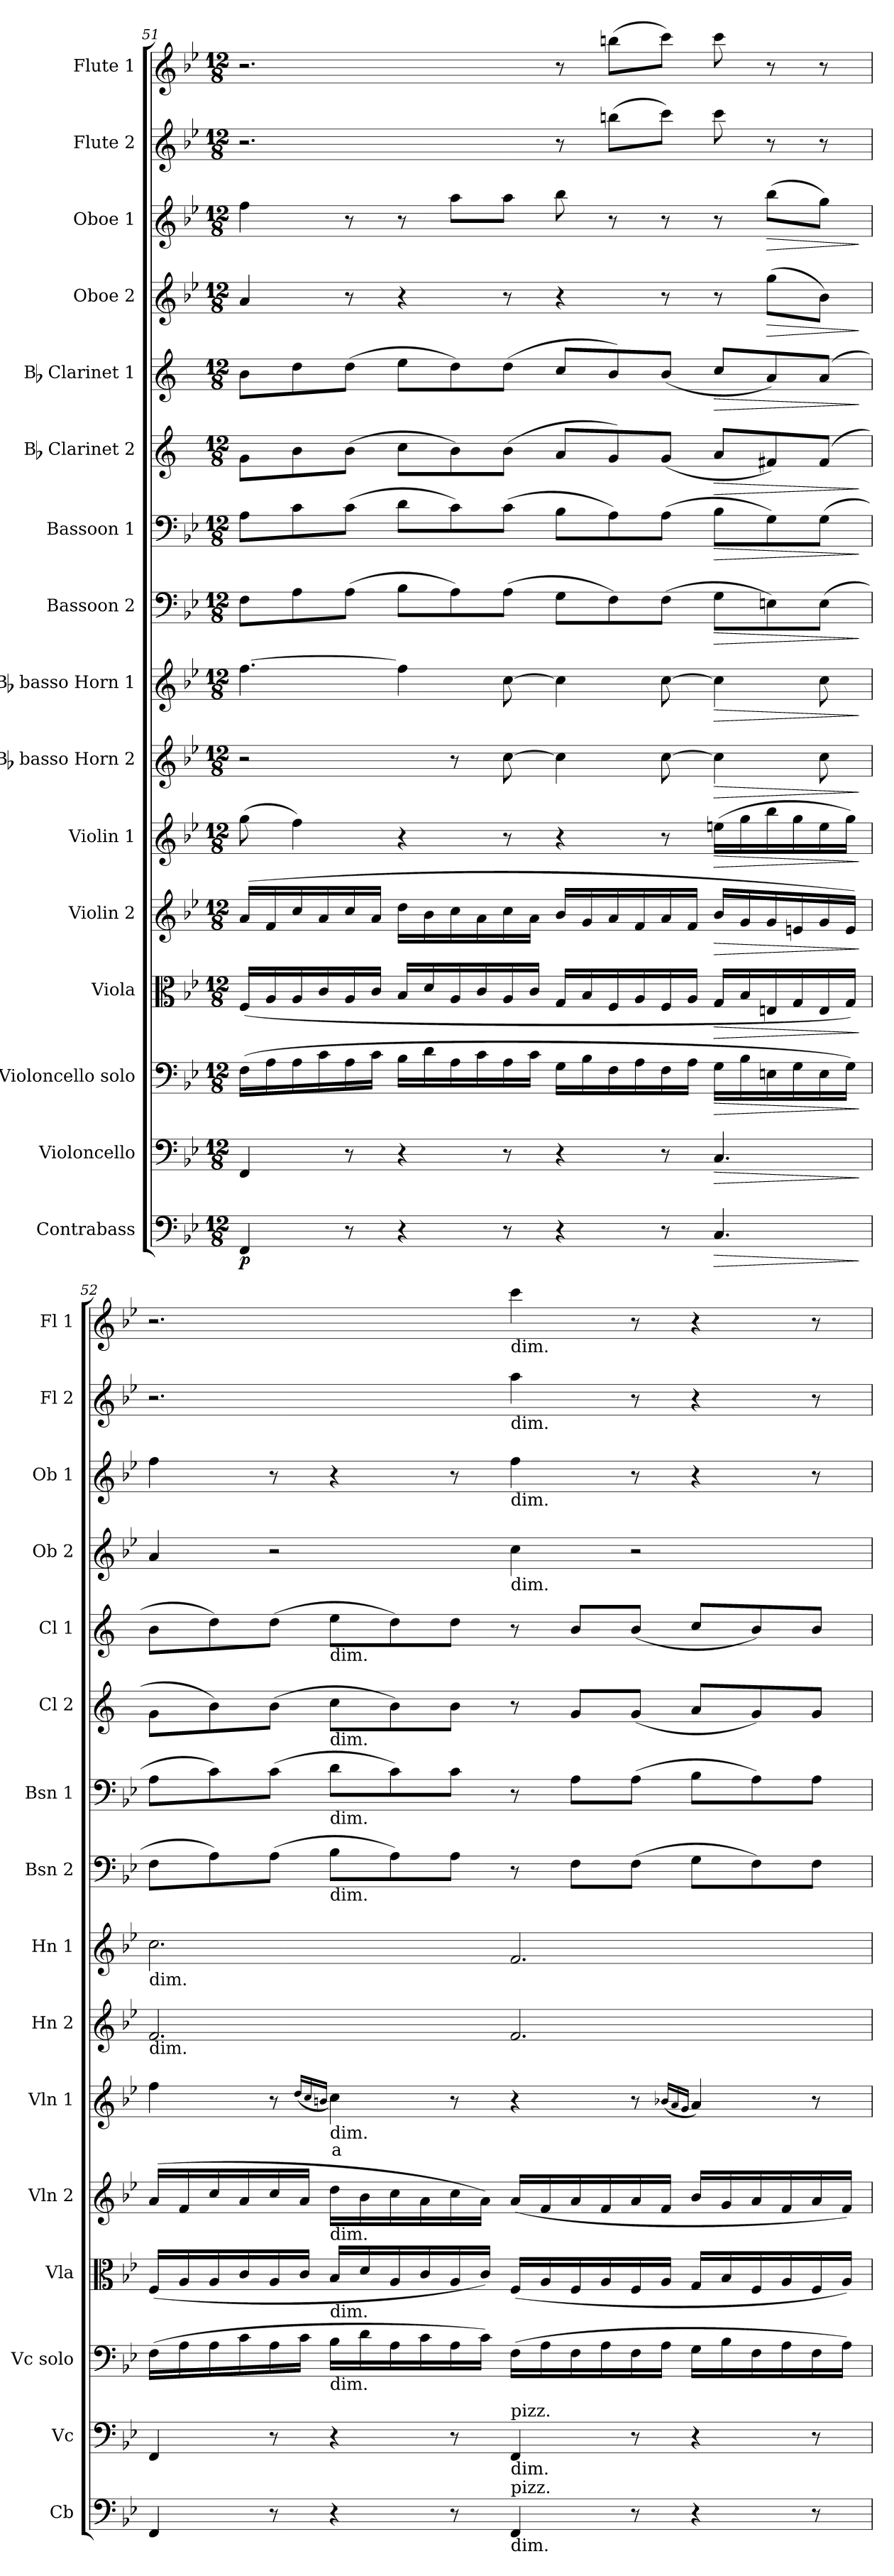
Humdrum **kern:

**kern	**dynam	**kern	**dynam	**kern	**dynam	**kern	**dynam	**kern	**dynam	**kern	**text	**dynam	**kern	**dynam	**kern	**dynam	**kern	**dynam	**kern	**dynam	**kern	**dynam	**kern	**dynam	**kern	**dynam	**kern	**dynam	**kern	**kern
*part16	*part16	*part15	*part15	*part14	*part14	*part13	*part13	*part12	*part12	*part11	*part11	*part11	*part10	*part10	*part9	*part9	*part8	*part8	*part7	*part7	*part6	*part6	*part5	*part5	*part4	*part4	*part3	*part3	*part2	*part1
*staff16	*staff16	*staff15	*staff15	*staff14	*staff14	*staff13	*staff13	*staff12	*staff12	*staff11	*staff11	*staff11	*staff10	*staff10	*staff9	*staff9	*staff8	*staff8	*staff7	*staff7	*staff6	*staff6	*staff5	*staff5	*staff4	*staff4	*staff3	*staff3	*staff2	*staff1
*I"Contrabass	*	*I"Violoncello	*	*I"Violoncello solo	*	*I"Viola	*	*I"Violin 2	*	*I"Violin 1	*	*	*I"Bb basso Horn 2	*	*I"Bb basso Horn 1	*	*I"Bassoon 2	*	*I"Bassoon 1	*	*I"Bb Clarinet 2	*	*I"Bb Clarinet 1	*	*I"Oboe 2	*	*I"Oboe 1	*	*I"Flute 2	*I"Flute 1
*I'Cb	*	*I'Vc	*	*I'Vc solo	*	*I'Vla	*	*I'Vln 2	*	*I'Vln 1	*	*	*I'Hn 2	*	*I'Hn 1	*	*I'Bsn 2	*	*I'Bsn 1	*	*I'Cl 2	*	*I'Cl 1	*	*I'Ob 2	*	*I'Ob 1	*	*I'Fl 2	*I'Fl 1
*clefF4	*	*clefF4	*	*clefF4	*	*clefC3	*	*clefG2	*	*clefG2	*	*	*clefG2	*	*clefG2	*	*clefF4	*	*clefF4	*	*clefG2	*	*clefG2	*	*clefG2	*	*clefG2	*	*clefG2	*clefG2
*ITrd7c12	*	*	*	*	*	*	*	*	*	*	*	*	*ITrd8c14	*	*ITrd8c14	*	*	*	*	*	*ITrd1c2	*	*ITrd1c2	*	*	*	*	*	*	*
*k[b-e-]	*	*k[b-e-]	*	*k[b-e-]	*	*k[b-e-]	*	*k[b-e-]	*	*k[b-e-]	*	*	*k[b-e-]	*	*k[b-e-]	*	*k[b-e-]	*	*k[b-e-]	*	*k[b-e-]	*	*k[b-e-]	*	*k[b-e-]	*	*k[b-e-]	*	*k[b-e-]	*k[b-e-]
*M12/8	*	*M12/8	*	*M12/8	*	*M12/8	*	*M12/8	*	*M12/8	*	*	*M12/8	*	*M12/8	*	*M12/8	*	*M12/8	*	*M12/8	*	*M12/8	*	*M12/8	*	*M12/8	*	*M12/8	*M12/8
=51	=51	=51	=51	=51	=51	=51	=51	=51	=51	=51	=51	=51	=51	=51	=51	=51	=51	=51	=51	=51	=51	=51	=51	=51	=51	=51	=51	=51	=51	=51
!	!LO:DY:b	!	!	!	!	!	!	!	!	!	!	!	!	!	!	!	!	!	!	!	!	!	!	!	!	!	!	!	!	!
4FFF/	p	4FF/	.	(16F\LL	.	(16F/LL	.	(16a/LL	.	(8gg\	.	.	2r	.	[4.f\	.	8F\L	.	8A\L	.	8f\L	.	8a\L	.	4a/	.	4ff\	.	2.r	2.r
.	.	.	.	16A\	.	16A/	.	16f/	.	.	.	.	.	.	.	.	.	.	.	.	.	.	.	.	.	.	.	.	.	.
.	.	.	.	16A\	.	16A/	.	16cc/	.	4ff\)	.	.	.	.	.	.	8A\	.	8c\	.	8a\	.	8cc\	.	.	.	.	.	.	.
.	.	.	.	16c\	.	16c/	.	16a/	.	.	.	.	.	.	.	.	.	.	.	.	.	.	.	.	.	.	.	.	.	.
8r	.	8r	.	16A\	.	16A/	.	16cc/	.	.	.	.	.	.	.	.	(8A\J	.	(8c\J	.	(8a\J	.	(8cc\J	.	8r	.	8r	.	.	.
.	.	.	.	16c\JJ	.	16c/JJ	.	16a/JJ	.	.	.	.	.	.	.	.	.	.	.	.	.	.	.	.	.	.	.	.	.	.
4r	.	4r	.	16B-\LL	.	16B-/LL	.	16dd\LL	.	4r	.	.	.	.	4f\]	.	8B-\L	.	8d\L	.	8b-\L	.	8dd\L	.	4r	.	8r	.	.	.
.	.	.	.	16d\	.	16d/	.	16b-\	.	.	.	.	.	.	.	.	.	.	.	.	.	.	.	.	.	.	.	.	.	.
.	.	.	.	16A\	.	16A/	.	16cc\	.	.	.	.	8r	.	.	.	8A\)	.	8c\)	.	8a\)	.	8cc\)	.	.	.	8aa\L	.	.	.
.	.	.	.	16c\	.	16c/	.	16a\	.	.	.	.	.	.	.	.	.	.	.	.	.	.	.	.	.	.	.	.	.	.
8r	.	8r	.	16A\	.	16A/	.	16cc\	.	8r	.	.	[8c\	.	[8c\	.	(8A\J	.	(8c\J	.	(8a\J	.	(8cc\J	.	8r	.	8aa\J	.	.	.
.	.	.	.	16c\JJ	.	16c/JJ	.	16a\JJ	.	.	.	.	.	.	.	.	.	.	.	.	.	.	.	.	.	.	.	.	.	.
4r	.	4r	.	16G\LL	.	16G/LL	.	16b-/LL	.	4r	.	.	4c\]	.	4c\]	.	8G\L	.	8B-\L	.	8g/L	.	8b-/L	.	4r	.	8bb-\	.	8r	8r
.	.	.	.	16B-\	.	16B-/	.	16g/	.	.	.	.	.	.	.	.	.	.	.	.	.	.	.	.	.	.	.	.	.	.
.	.	.	.	16F\	.	16F/	.	16a/	.	.	.	.	.	.	.	.	8F\)	.	8A\)	.	8f/)	.	8a/)	.	.	.	8r	.	(8bbn\L	(8bbn\L
.	.	.	.	16A\	.	16A/	.	16f/	.	.	.	.	.	.	.	.	.	.	.	.	.	.	.	.	.	.	.	.	.	.
8r	.	8r	.	16F\	.	16F/	.	16a/	.	8r	.	.	[8c\	.	[8c\	.	(8F\J	.	(8A\J	.	(8f/J	.	(8a/J	.	8r	.	8r	.	8ccc\J)	8ccc\J)
.	.	.	.	16A\JJ	.	16A/JJ	.	16f/JJ	.	.	.	.	.	.	.	.	.	.	.	.	.	.	.	.	.	.	.	.	.	.
!	!LO:HP:b	!	!LO:HP:b	!	!LO:HP:b	!	!LO:HP:b	!	!LO:HP:b	!	!	!LO:HP:b	!	!LO:HP:b	!	!LO:HP:b	!	!LO:HP:b	!	!LO:HP:b	!	!LO:HP:b	!	!LO:HP:b	!	!	!	!	!	!
4.CC/	>	4.C/	>	16G\LL	>	16G/LL	>	16b-/LL	>	(16een\LL	.	>	4c\]	>	4c\]	>	8G\L	>	8B-\L	>	8g/L	>	8b-/L	>	8r	.	8r	.	8ccc\	8ccc\
.	.	.	.	16B-\	.	16B-/	.	16g/	.	16gg\	.	.	.	.	.	.	.	.	.	.	.	.	.	.	.	.	.	.	.	.
!	!	!	!	!	!	!	!	!	!	!	!	!	!	!	!	!	!	!	!	!	!	!	!	!	!	!LO:HP:b	!	!LO:HP:b	!	!
.	.	.	.	16En\	.	16En/	.	16g/	.	16bb-\	.	.	.	.	.	.	8En\)	.	8G\)	.	8en/)	.	8g/)	.	(8gg\L	>	(8bb-\L	>	8r	8r
.	.	.	.	16G\	.	16G/	.	16en/	.	16gg\	.	.	.	.	.	.	.	.	.	.	.	.	.	.	.	.	.	.	.	.
.	.	.	.	16E\	.	16E/	.	16g/	.	16ee\	.	.	8c\	.	8c\	.	(8E\J	.	(8G\J	.	(8e/J	.	(8g/J	.	8b-\J)	.	8gg\J)	.	8r	8r
.	.	.	.	16G\JJ)	.	16G/JJ)	.	16e/JJ)	.	16gg\JJ)	.	.	.	.	.	.	.	.	.	.	.	.	.	.	.	.	.	.	.	.
.	]	.	]	.	]	.	]	.	]	.	.	]	.	]	.	]	.	]	.	]	.	]	.	]	.	]	.	]	.	.
!!LO:PB:g=z
=52	=52	=52	=52	=52	=52	=52	=52	=52	=52	=52	=52	=52	=52	=52	=52	=52	=52	=52	=52	=52	=52	=52	=52	=52	=52	=52	=52	=52	=52	=52
!	!	!	!	!	!	!	!	!	!	!	!	!	!	!	!LO:TX:b:t=dim.	!	!	!	!	!	!	!	!	!	!	!	!	!	!	!
!	!	!	!	!	!	!	!	!	!	!	!	!	!LO:TX:b:t=dim.	!	!	!	!	!	!	!	!	!	!	!	!	!	!	!	!	!
4FFF/	.	4FF/	.	(16F\LL	.	(16F/LL	.	(16a/LL	.	4ff\	.	.	2.F/	.	2.c\	.	8F\L	.	8A\L	.	8f\L	.	8a\L	.	4a/	.	4ff\	.	2.r	2.r
.	.	.	.	16A\	.	16A/	.	16f/	.	.	.	.	.	.	.	.	.	.	.	.	.	.	.	.	.	.	.	.	.	.
.	.	.	.	16A\	.	16A/	.	16cc/	.	.	.	.	.	.	.	.	8A\)	.	8c\)	.	8a\)	.	8cc\)	.	.	.	.	.	.	.
.	.	.	.	16c\	.	16c/	.	16a/	.	.	.	.	.	.	.	.	.	.	.	.	.	.	.	.	.	.	.	.	.	.
8r	.	8r	.	16A\	.	16A/	.	16cc/	.	8r	.	.	.	.	.	.	(8A\J	.	(8c\J	.	(8a\J	.	(8cc\J	.	2r	.	8r	.	.	.
.	.	.	.	16c\JJ	.	16c/JJ	.	16a/JJ	.	.	.	.	.	.	.	.	.	.	.	.	.	.	.	.	.	.	.	.	.	.
.	.	.	.	.	.	.	.	.	.	(16qdd/LL	.	.	.	.	.	.	.	.	.	.	.	.	.	.	.	.	.	.	.	.
.	.	.	.	.	.	.	.	.	.	16qcc/	.	.	.	.	.	.	.	.	.	.	.	.	.	.	.	.	.	.	.	.
.	.	.	.	.	.	.	.	.	.	16qbn/JJ	.	.	.	.	.	.	.	.	.	.	.	.	.	.	.	.	.	.	.	.
!	!	!	!	!	!	!	!	!	!	!	!	!	!	!	!	!	!	!	!	!	!	!	!LO:TX:b:t=dim.	!	!	!	!	!	!	!
!	!	!	!	!	!	!	!	!	!	!	!	!	!	!	!	!	!	!	!	!	!LO:TX:b:t=dim.	!	!	!	!	!	!	!	!	!
!	!	!	!	!	!	!	!	!	!	!	!	!	!	!	!	!	!	!	!LO:TX:b:t=dim.	!	!	!	!	!	!	!	!	!	!	!
!	!	!	!	!	!	!	!	!	!	!	!	!	!	!	!	!	!LO:TX:b:t=dim.	!	!	!	!	!	!	!	!	!	!	!	!	!
!	!	!	!	!	!	!	!	!	!	!LO:TX:b:t=dim.	!	!	!	!	!	!	!	!	!	!	!	!	!	!	!	!	!	!	!	!
!	!	!	!	!	!	!	!	!LO:TX:b:t=dim.	!	!	!	!	!	!	!	!	!	!	!	!	!	!	!	!	!	!	!	!	!	!
!	!	!	!	!	!	!LO:TX:b:t=dim.	!	!	!	!	!	!	!	!	!	!	!	!	!	!	!	!	!	!	!	!	!	!	!	!
!	!	!	!	!LO:TX:b:t=dim.	!	!	!	!	!	!	!	!	!	!	!	!	!	!	!	!	!	!	!	!	!	!	!	!	!	!
!	!	!	!	!	!	!	!	!	!	!	!LO:LY:b:color=#FF0000	!	!	!	!	!	!	!	!	!	!	!	!	!	!	!	!	!	!	!
4r	.	4r	.	16B-\LL	.	16B-/LL	.	16dd\LL	.	4cc\)	a	.	.	.	.	.	8B-\L	.	8d\L	.	8b-\L	.	8dd\L	.	.	.	4r	.	.	.
.	.	.	.	16d\	.	16d/	.	16b-\	.	.	.	.	.	.	.	.	.	.	.	.	.	.	.	.	.	.	.	.	.	.
.	.	.	.	16A\	.	16A/	.	16cc\	.	.	.	.	.	.	.	.	8A\)	.	8c\)	.	8a\)	.	8cc\)	.	.	.	.	.	.	.
.	.	.	.	16c\	.	16c/	.	16a\	.	.	.	.	.	.	.	.	.	.	.	.	.	.	.	.	.	.	.	.	.	.
8r	.	8r	.	16A\	.	16A/	.	16cc\	.	8r	.	.	.	.	.	.	8A\J	.	8c\J	.	8a\J	.	8cc\J	.	.	.	8r	.	.	.
.	.	.	.	16c\JJ)	.	16c/JJ)	.	16a\JJ)	.	.	.	.	.	.	.	.	.	.	.	.	.	.	.	.	.	.	.	.	.	.
!	!	!	!	!	!	!	!	!	!	!	!	!	!	!	!	!	!	!	!	!	!	!	!	!	!	!	!	!	!	!LO:TX:b:t=dim.
!	!	!	!	!	!	!	!	!	!	!	!	!	!	!	!	!	!	!	!	!	!	!	!	!	!	!	!	!	!LO:TX:b:t=dim.	!
!	!	!	!	!	!	!	!	!	!	!	!	!	!	!	!	!	!	!	!	!	!	!	!	!	!	!	!LO:TX:b:t=dim.	!	!	!
!	!	!	!	!	!	!	!	!	!	!	!	!	!	!	!	!	!	!	!	!	!	!	!	!	!LO:TX:b:t=dim.	!	!	!	!	!
!	!	!LO:TX:b:t=dim.	!	!	!	!	!	!	!	!	!	!	!	!	!	!	!	!	!	!	!	!	!	!	!	!	!	!	!	!
!	!	!LO:TX:a:t=pizz.	!	!	!	!	!	!	!	!	!	!	!	!	!	!	!	!	!	!	!	!	!	!	!	!	!	!	!	!
!LO:TX:b:t=dim.	!	!	!	!	!	!	!	!	!	!	!	!	!	!	!	!	!	!	!	!	!	!	!	!	!	!	!	!	!	!
!LO:TX:a:t=pizz.	!	!	!	!	!	!	!	!	!	!	!	!	!	!	!	!	!	!	!	!	!	!	!	!	!	!	!	!	!	!
4FFF/	.	4FF/	.	(16F\LL	.	(16F/LL	.	(16a/LL	.	4r	.	.	2.F/	.	2.F/	.	8r	.	8r	.	8r	.	8r	.	4cc\	.	4ff\	.	4aa\	4ccc\
.	.	.	.	16A\	.	16A/	.	16f/	.	.	.	.	.	.	.	.	.	.	.	.	.	.	.	.	.	.	.	.	.	.
.	.	.	.	16F\	.	16F/	.	16a/	.	.	.	.	.	.	.	.	8F\L	.	8A\L	.	8f/L	.	8a/L	.	.	.	.	.	.	.
.	.	.	.	16A\	.	16A/	.	16f/	.	.	.	.	.	.	.	.	.	.	.	.	.	.	.	.	.	.	.	.	.	.
8r	.	8r	.	16F\	.	16F/	.	16a/	.	8r	.	.	.	.	.	.	(8F\J	.	(8A\J	.	(8f/J	.	(8a/J	.	2r	.	8r	.	8r	8r
.	.	.	.	16A\JJ	.	16A/JJ	.	16f/JJ	.	.	.	.	.	.	.	.	.	.	.	.	.	.	.	.	.	.	.	.	.	.
.	.	.	.	.	.	.	.	.	.	(16qb-X/LL	.	.	.	.	.	.	.	.	.	.	.	.	.	.	.	.	.	.	.	.
.	.	.	.	.	.	.	.	.	.	16qa/	.	.	.	.	.	.	.	.	.	.	.	.	.	.	.	.	.	.	.	.
.	.	.	.	.	.	.	.	.	.	16qg/JJ	.	.	.	.	.	.	.	.	.	.	.	.	.	.	.	.	.	.	.	.
4r	.	4r	.	16G\LL	.	16G/LL	.	16b-/LL	.	4a/)	.	.	.	.	.	.	8G\L	.	8B-\L	.	8g/L	.	8b-/L	.	.	.	4r	.	4r	4r
.	.	.	.	16B-\	.	16B-/	.	16g/	.	.	.	.	.	.	.	.	.	.	.	.	.	.	.	.	.	.	.	.	.	.
.	.	.	.	16F\	.	16F/	.	16a/	.	.	.	.	.	.	.	.	8F\)	.	8A\)	.	8f/)	.	8a/)	.	.	.	.	.	.	.
.	.	.	.	16A\	.	16A/	.	16f/	.	.	.	.	.	.	.	.	.	.	.	.	.	.	.	.	.	.	.	.	.	.
8r	.	8r	.	16F\	.	16F/	.	16a/	.	8r	.	.	.	.	.	.	8F\J	.	8A\J	.	8f/J	.	8a/J	.	.	.	8r	.	8r	8r
.	.	.	.	16A\JJ)	.	16A/JJ)	.	16f/JJ)	.	.	.	.	.	.	.	.	.	.	.	.	.	.	.	.	.	.	.	.	.	.
=	=	=	=	=	=	=	=	=	=	=	=	=	=	=	=	=	=	=	=	=	=	=	=	=	=	=	=	=	=	=
*-	*-	*-	*-	*-	*-	*-	*-	*-	*-	*-	*-	*-	*-	*-	*-	*-	*-	*-	*-	*-	*-	*-	*-	*-	*-	*-	*-	*-	*-	*-
